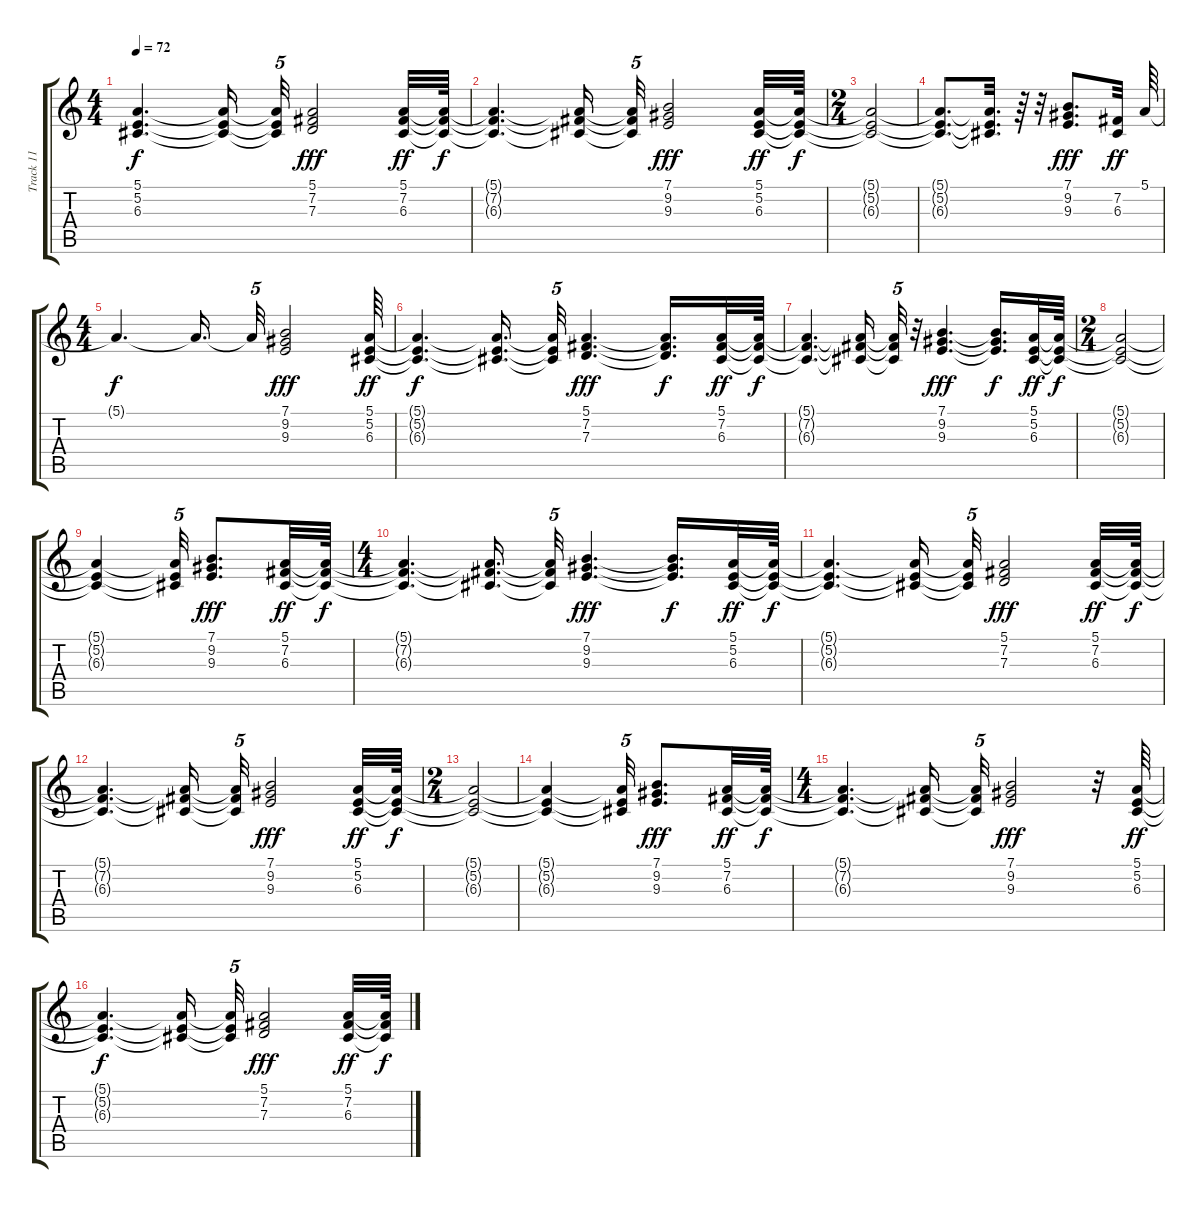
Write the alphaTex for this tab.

\track ("Track 11" "Track 11") {instrument synthstrings2}
\staff {score tabs}
\tuning (E4 B3 G3 D3 A2 E2) {hide}
\ts (4 4)
\tempo 72
\clef g2
\ks c
(5.1{t} 5.2{t} 6.3{t}).4{d dy f} (5.1{t} 5.2{t} 6.3{t}).16 (5.1{t} 5.2{t} 6.3{t}).32{tu (5 4)} (5.1 7.2 7.3).2{dy fff} (5.1 7.2 6.3).32{dy ff} (5.1{t} 7.2{t} 6.3{t}).64{dy f} |
(5.1{t} 7.2{t} 6.3{t}).4{d} (5.1{t} 7.2{t} 6.3{t}).16 (5.1{t} 7.2{t} 6.3{t}).32{tu (5 4)} (7.1 9.2 9.3).2{dy fff} (5.1 5.2 6.3).32{dy ff} (5.1{t} 5.2{t} 6.3{t}).64{dy f} |
\ts (2 4)
(5.1{t} 5.2{t} 6.3{t}).2 |
(5.1{t} 5.2{t} 6.3{t}).8{d} (5.1{t} 5.2{t} 6.3{t}).32{d} r.64 r.32 (7.1 9.2 9.3).8{d dy fff} (7.2 6.3).32{dy ff} 5.1.64 |
\ts (4 4)
5.1{t}.4{d dy f} 5.1{t}.16{d} 5.1{t}.32{tu (5 4)} (7.1 9.2 9.3).2{dy fff} (5.1 5.2 6.3).64{dy ff} |
(5.1{t} 5.2{t} 6.3{t}).4{d dy f} (5.1{t} 5.2{t} 6.3{t}).16{d} (5.1{t} 5.2{t} 6.3{t}).32{tu (5 4)} (5.1 7.2 7.3).4{d dy fff} (5.1{t} 7.2{t} 7.3{t}).16{d dy f} (5.1 7.2 6.3).32{dy ff} (5.1{t} 7.2{t} 6.3{t}).64{dy f} |
(5.1{t} 7.2{t} 6.3{t}).4{d} (5.1{t} 7.2{t} 6.3{t}).16 (5.1{t} 7.2{t} 6.3{t}).32{tu (5 4)} r.32 (7.1 9.2 9.3).4{d dy fff} (7.1{t} 9.2{t} 9.3{t}).16{d dy f} (5.1 5.2 6.3).32{dy ff} (5.1{t} 5.2{t} 6.3{t}).64{dy f} |
\ts (2 4)
(5.1{t} 5.2{t} 6.3{t}).2 |
(5.1{t} 5.2{t} 6.3{t}).4 (5.1{t} 5.2{t} 6.3{t}).32{tu (5 4)} (7.1 9.2 9.3).8{d dy fff} (5.1 7.2 6.3).32{dy ff} (5.1{t} 7.2{t} 6.3{t}).64{dy f} |
\ts (4 4)
(5.1{t} 7.2{t} 6.3{t}).4{d} (5.1{t} 7.2{t} 6.3{t}).16{d} (5.1{t} 7.2{t} 6.3{t}).32{tu (5 4)} (7.1 9.2 9.3).4{d dy fff} (7.1{t} 9.2{t} 9.3{t}).16{d dy f} (5.1 5.2 6.3).32{dy ff} (5.1{t} 5.2{t} 6.3{t}).64{dy f} |
(5.1{t} 5.2{t} 6.3{t}).4{d} (5.1{t} 5.2{t} 6.3{t}).16 (5.1{t} 5.2{t} 6.3{t}).32{tu (5 4)} (5.1 7.2 7.3).2{dy fff} (5.1 7.2 6.3).32{dy ff} (5.1{t} 7.2{t} 6.3{t}).64{dy f} |
(5.1{t} 7.2{t} 6.3{t}).4{d} (5.1{t} 7.2{t} 6.3{t}).16 (5.1{t} 7.2{t} 6.3{t}).32{tu (5 4)} (7.1 9.2 9.3).2{dy fff} (5.1 5.2 6.3).32{dy ff} (5.1{t} 5.2{t} 6.3{t}).64{dy f} |
\ts (2 4)
(5.1{t} 5.2{t} 6.3{t}).2 |
(5.1{t} 5.2{t} 6.3{t}).4 (5.1{t} 5.2{t} 6.3{t}).32{tu (5 4)} (7.1 9.2 9.3).8{d dy fff} (5.1 7.2 6.3).32{dy ff} (5.1{t} 7.2{t} 6.3{t}).64{dy f} |
\ts (4 4)
(5.1{t} 7.2{t} 6.3{t}).4{d} (5.1{t} 7.2{t} 6.3{t}).16 (5.1{t} 7.2{t} 6.3{t}).32{tu (5 4)} (7.1 9.2 9.3).2{dy fff} r.32 (5.1 5.2 6.3).64{dy ff} |
(5.1{t} 5.2{t} 6.3{t}).4{d dy f} (5.1{t} 5.2{t} 6.3{t}).16 (5.1{t} 5.2{t} 6.3{t}).32{tu (5 4)} (5.1 7.2 7.3).2{dy fff} (5.1 7.2 6.3).32{dy ff} (5.1{t} 7.2{t} 6.3{t}).64{dy f}
